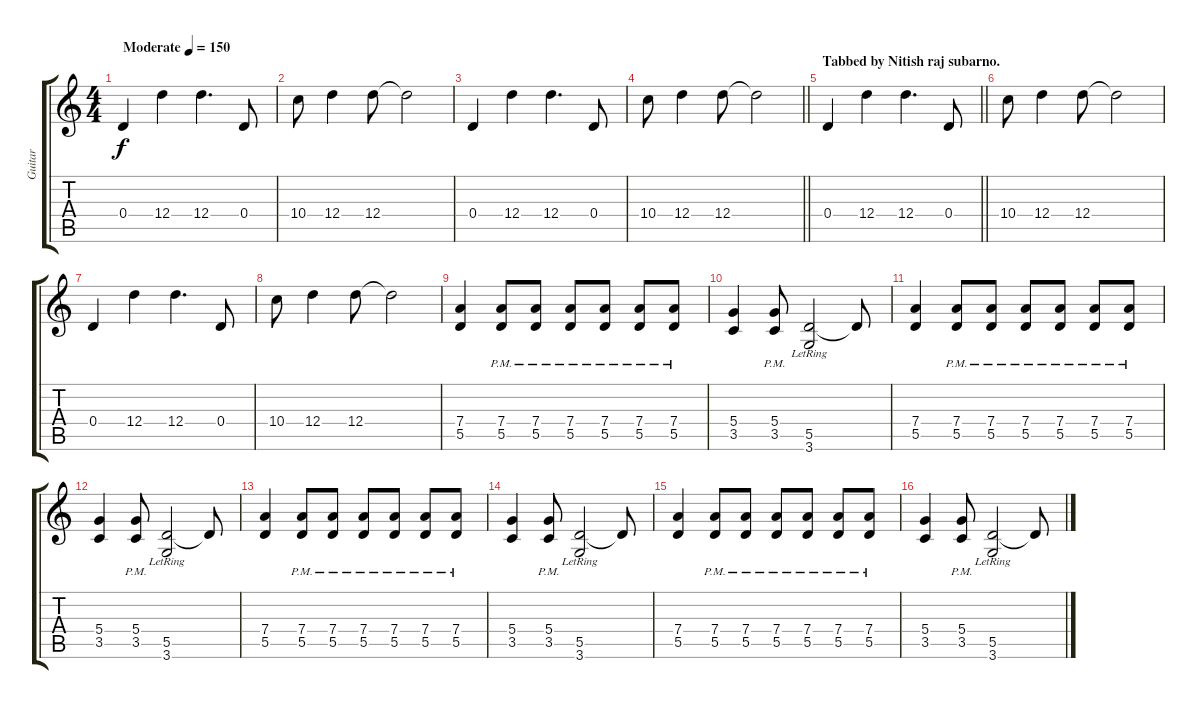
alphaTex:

\track ("Guitar" "Guitar") {instrument overdrivenguitar}
\staff {score tabs}
\tuning (E4 B3 G3 D3 A2 E2) {hide}
\ts (4 4)
\tempo (150 "Moderate")
\clef g2
\ks c
0.4.4{dy f instrument overdrivenguitar} 12.4.4 12.4.4{d} 0.4.8 |
10.4.8 12.4.4 12.4.8 12.4{t}.2 |
0.4.4 12.4.4 12.4.4{d} 0.4.8 |
\barLineRight lightlight
10.4.8 12.4.4 12.4.8 12.4{t}.2 |
\section ("" "Tabbed by Nitish raj subarno.")
\barLineRight lightlight
0.4.4 12.4.4 12.4.4{d} 0.4.8 |
\section ("" "")
10.4.8 12.4.4 12.4.8 12.4{t}.2 |
0.4.4 12.4.4 12.4.4{d} 0.4.8 |
10.4.8 12.4.4 12.4.8 12.4{t}.2 |
(7.4 5.5).4 (7.4{pm} 5.5).8 (7.4{pm} 5.5).8 (7.4{pm} 5.5).8 (7.4{pm} 5.5).8 (7.4{pm} 5.5).8 (7.4{pm} 5.5).8 |
(5.4 3.5).4 (5.4{pm} 3.5).8 (5.5{lr} 3.6).2 5.5{t}.8 |
(7.4 5.5).4 (7.4{pm} 5.5).8 (7.4{pm} 5.5).8 (7.4{pm} 5.5).8 (7.4{pm} 5.5).8 (7.4{pm} 5.5).8 (7.4{pm} 5.5).8 |
(5.4 3.5).4 (5.4{pm} 3.5).8 (5.5{lr} 3.6).2 5.5{t}.8 |
(7.4 5.5).4 (7.4{pm} 5.5).8 (7.4{pm} 5.5).8 (7.4{pm} 5.5).8 (7.4{pm} 5.5).8 (7.4{pm} 5.5).8 (7.4{pm} 5.5).8 |
(5.4 3.5).4 (5.4{pm} 3.5).8 (5.5{lr} 3.6).2 5.5{t}.8 |
(7.4 5.5).4 (7.4{pm} 5.5).8 (7.4{pm} 5.5).8 (7.4{pm} 5.5).8 (7.4{pm} 5.5).8 (7.4{pm} 5.5).8 (7.4{pm} 5.5).8 |
(5.4 3.5).4 (5.4{pm} 3.5).8 (5.5{lr} 3.6).2 5.5{t}.8
